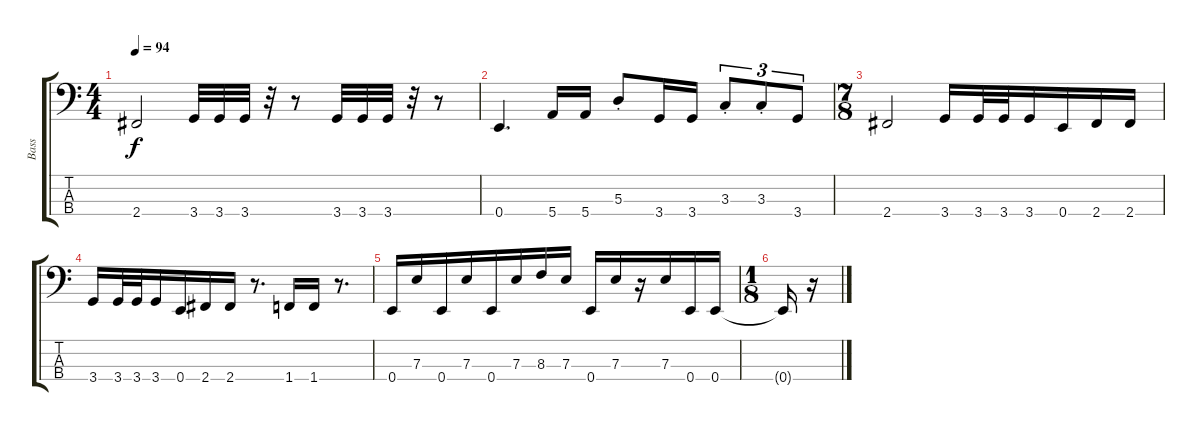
\track ("Bass" "Bass") {instrument electricbasspick}
\staff {score tabs}
\tuning (G2 D2 A1 E1) {hide}
\ts (4 4)
\tempo 94
\clef f4
\ks c
2.4.2{dy f} 3.4.32 3.4.32 3.4.32 r.32 r.8 3.4.32 3.4.32 3.4.32 r.32 r.8 |
0.4.4{d} 5.4.16 5.4.16 5.3{st}.8 3.4.16 3.4.16 3.3{st}.8{tu (3 2)} 3.3{st}.8{tu (3 2)} 3.4.8{tu (3 2)} |
\ts (7 8)
2.4.2 3.4.16 3.4.32 3.4.32 3.4.16 0.4.16 2.4.16 2.4.16 |
3.4.16 3.4.32 3.4.32 3.4.16 0.4.16 2.4.16 2.4.16 r.8{d} 1.4.16 1.4.16 r.8{d} |
0.4.16 7.3.16 0.4.16 7.3.16 0.4.16 7.3.16 8.3.16 7.3.16 0.4.16 7.3.16 r.16 7.3.16 0.4.16 0.4.16 |
\ts (1 8)
0.4{t}.16 r.16
